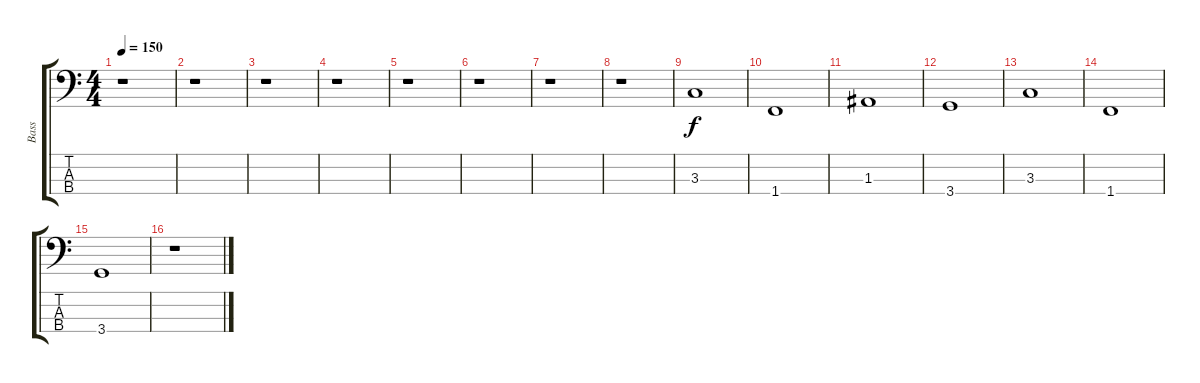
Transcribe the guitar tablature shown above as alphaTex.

\track ("Bass" "Bass") {instrument electricbassfinger}
\staff {score tabs}
\tuning (G2 D2 A1 E1) {hide}
\ts (4 4)
\tempo 150
\clef f4
\ks c
r.1{dy f instrument electricbassfinger} |
r.1 |
r.1 |
r.1 |
r.1 |
r.1 |
r.1 |
r.1 |
3.3.1 |
1.4.1 |
1.3.1 |
3.4.1 |
3.3.1 |
1.4.1 |
3.4.1 |
r.1
